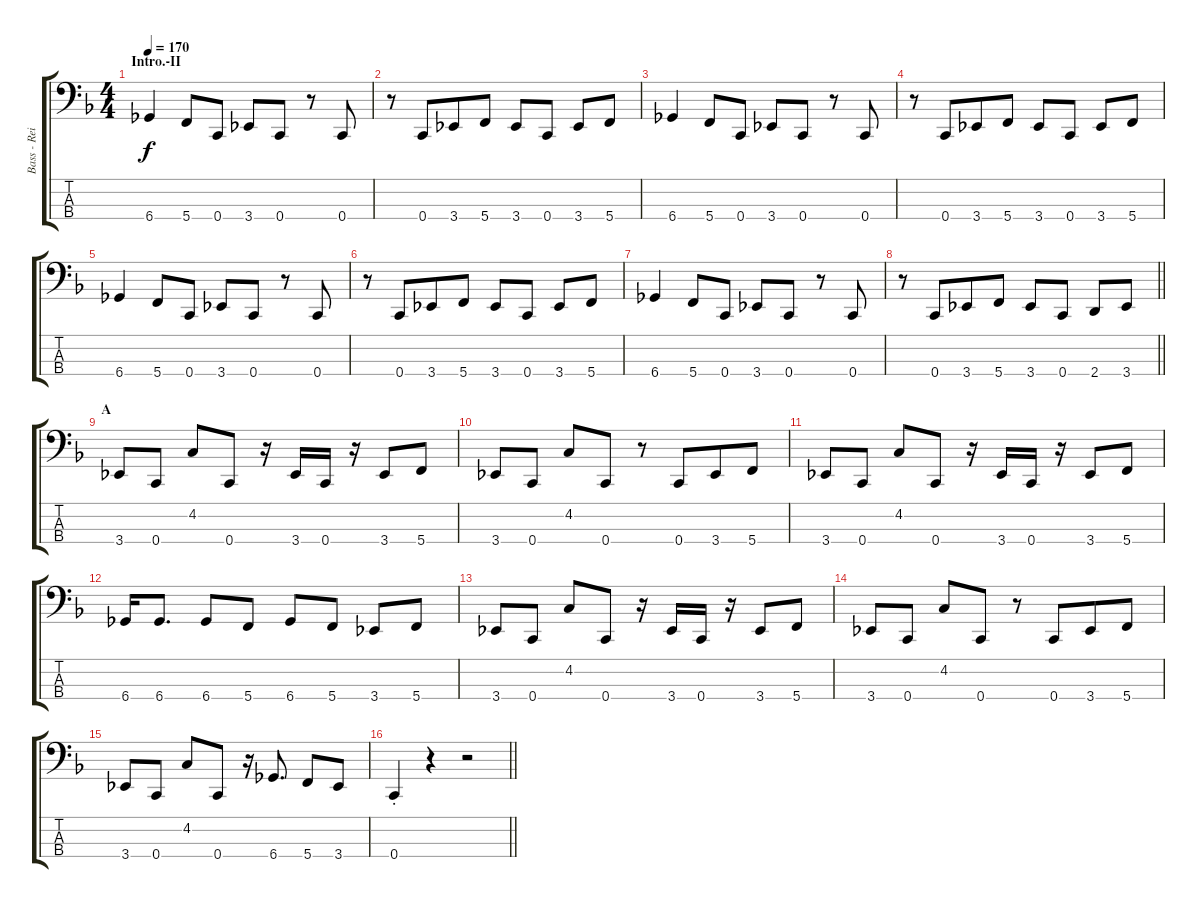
\track ("Bass - Reita" "Bass - Rei") {instrument electricbasspick}
\staff {score tabs}
\tuning (Db2 Ab1 Eb1 C1) {hide}
\ts (4 4)
\section ("" "Intro.-II")
\tempo 170
\clef f4
\ks f
6.4.4{dy f} 5.4.8 0.4.8 3.4.8 0.4.8 r.8 0.4.8 |
r.8 0.4.8{beam merge} 3.4.8 5.4.8 3.4.8 0.4.8 3.4.8 5.4.8 |
6.4.4 5.4.8 0.4.8 3.4.8 0.4.8 r.8 0.4.8 |
r.8 0.4.8{beam merge} 3.4.8 5.4.8 3.4.8 0.4.8 3.4.8 5.4.8 |
6.4.4 5.4.8 0.4.8 3.4.8 0.4.8 r.8 0.4.8 |
r.8 0.4.8{beam merge} 3.4.8 5.4.8 3.4.8 0.4.8 3.4.8 5.4.8 |
6.4.4 5.4.8 0.4.8 3.4.8 0.4.8 r.8 0.4.8 |
\barLineRight lightlight
r.8 0.4.8{beam merge} 3.4.8 5.4.8 3.4.8 0.4.8 2.4.8 3.4.8 |
\section ("" "A")
3.4.8 0.4.8 4.2.8 0.4.8 r.16 3.4.16 0.4.16 r.16 3.4.8 5.4.8 |
3.4.8 0.4.8 4.2.8 0.4.8 r.8 0.4.8{beam merge} 3.4.8 5.4.8 |
3.4.8 0.4.8 4.2.8 0.4.8 r.16 3.4.16 0.4.16 r.16 3.4.8 5.4.8 |
6.4.16 6.4.8{d} 6.4.8 5.4.8 6.4.8 5.4.8 3.4.8 5.4.8 |
3.4.8 0.4.8 4.2.8 0.4.8 r.16 3.4.16 0.4.16 r.16 3.4.8 5.4.8 |
3.4.8 0.4.8 4.2.8 0.4.8 r.8 0.4.8{beam merge} 3.4.8 5.4.8 |
3.4.8 0.4.8 4.2.8 0.4.8 r.16 6.4.8{d} 5.4.8 3.4.8 |
\barLineRight lightlight
0.4{st}.4 r.4 r.2
